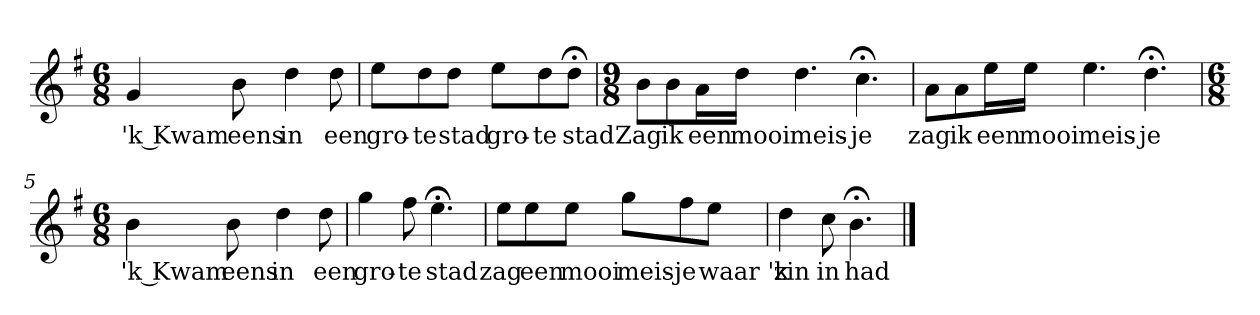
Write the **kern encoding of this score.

**kern	**text
*part1	*part1
*staff1	*staff1
*k[f#]	*
*G:	*
*M6/8	*
*MM120	*
=1	=1
4g	'k Kwam
8b	eens
4dd	in
8dd	een
=2	=2
8eeL	gro-
8dd	-te
8ddJ	stad
8eeL	gro-
8dd	-te
8dd;<J	stad
=3	=3
*M9/8	*
8bL	Zag
8b	ik
16aL	een
16ddJJ	mooi
4.dd	meis-
4.cc;<	-je
=4	=4
8aL	zag
8a	ik
16eeL	een
16eeJJ	mooi
4.ee	meis-
4.dd;<	-je
=5	=5
*M6/8	*
4b	'k Kwam
8b	eens
4dd	in
8dd	een
=6	=6
4gg	gro-
8ff#	-te
4.ee;<	stad
=7	=7
8eeL	zag
8ee	een
8eeJ	mooi
8ggL	meis-
8ff#	-je
8eeJ	waar 'k
=8	=8
4dd	zin
8cc	in
4.b;<	had
==	==
*-	*-
